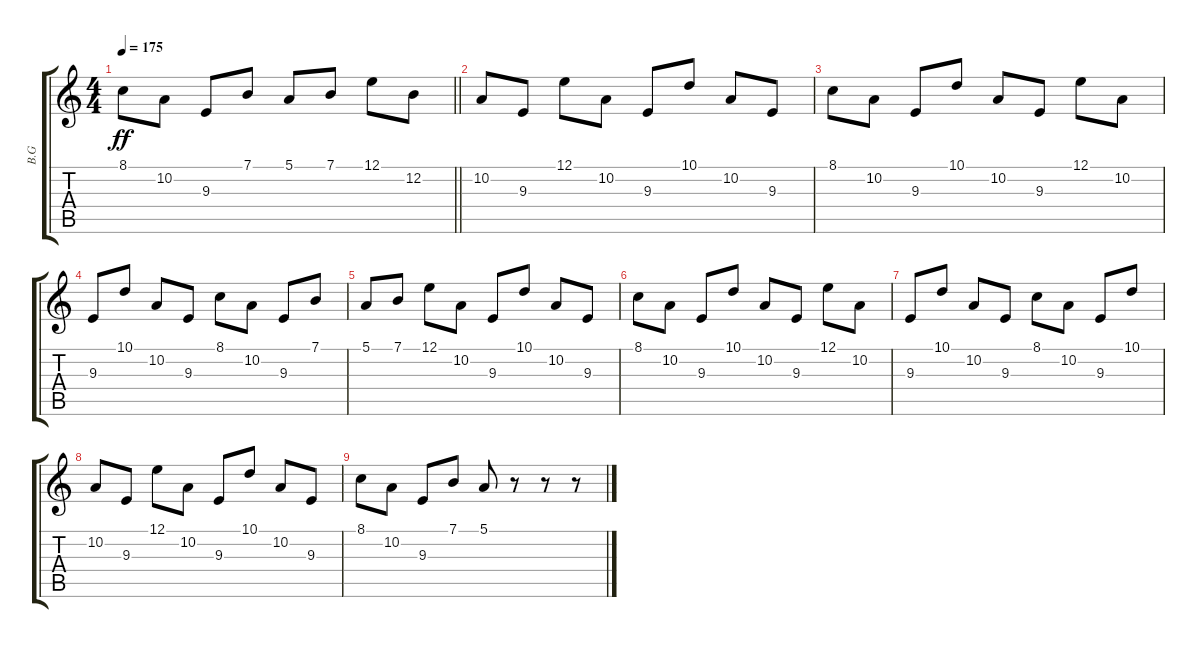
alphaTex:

\track ("B.G" "B.G") {instrument harpsichord}
\staff {score tabs}
\tuning (E4 B3 G3 D3 A2 E2) {hide}
\ts (4 4)
\tempo 175
\clef g2
\barLineRight lightlight
\ks c
8.1.8{dy ff} 10.2.8 9.3.8 7.1.8 5.1.8 7.1.8 12.1.8 12.2.8 |
10.2.8 9.3.8 12.1.8 10.2.8 9.3.8 10.1.8 10.2.8 9.3.8 |
8.1.8 10.2.8 9.3.8 10.1.8 10.2.8 9.3.8 12.1.8 10.2.8 |
9.3.8 10.1.8 10.2.8 9.3.8 8.1.8 10.2.8 9.3.8 7.1.8 |
5.1.8 7.1.8 12.1.8 10.2.8 9.3.8 10.1.8 10.2.8 9.3.8 |
8.1.8 10.2.8 9.3.8 10.1.8 10.2.8 9.3.8 12.1.8 10.2.8 |
9.3.8 10.1.8 10.2.8 9.3.8 8.1.8 10.2.8 9.3.8 10.1.8 |
10.2.8 9.3.8 12.1.8 10.2.8 9.3.8 10.1.8 10.2.8 9.3.8 |
8.1.8 10.2.8 9.3.8 7.1.8 5.1.8 r.8 r.8 r.8
